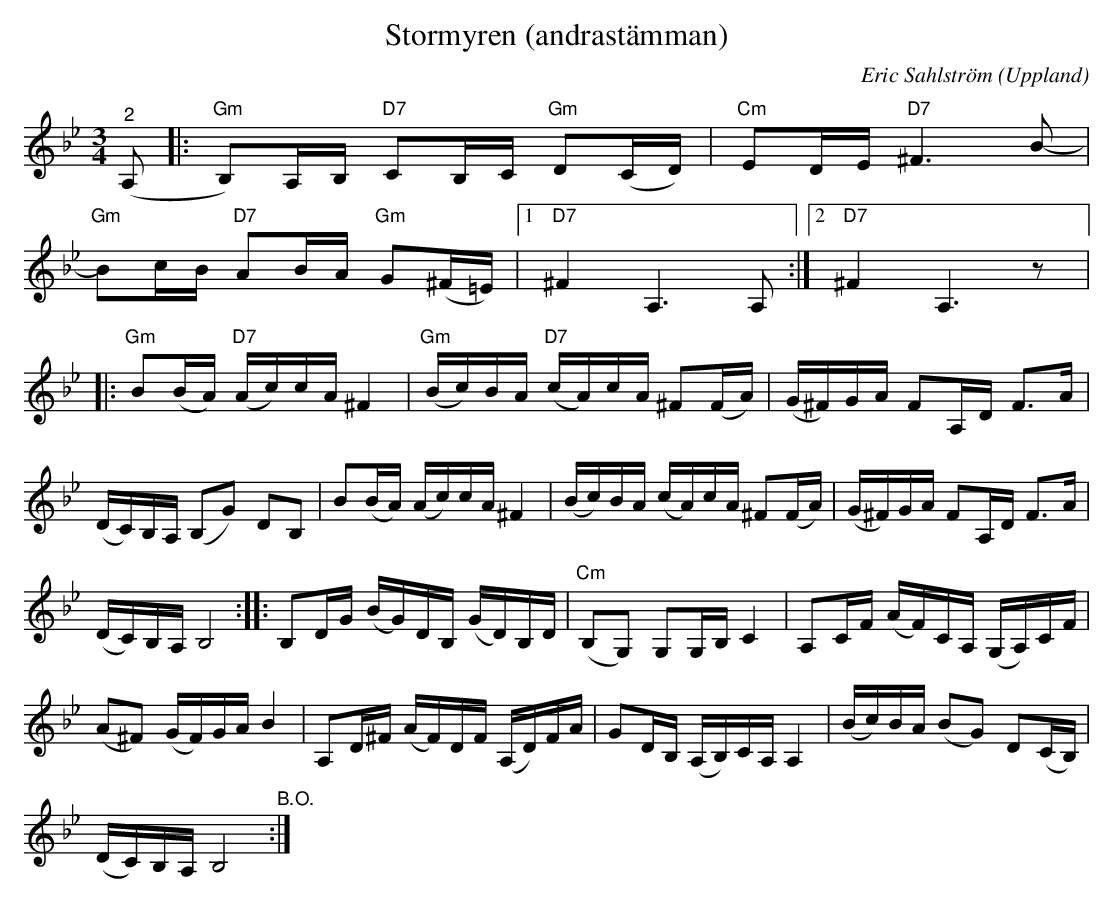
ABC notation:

X:1
T:Stormyren (andrastämman)
C:Eric Sahlström
O:Uppland
L:1/16
M:3/4
K:Gm
"^2" (A,2 |:"Gm" B,2)A,B,"D7" C2B,C"Gm" D2(CD) |"Cm" E2DE"D7" ^F6 B2- |
"Gm" B2cB"D7" A2BA"Gm" G2(^F=E) |1"D7" ^F4 A,6 A,2 :|2"D7" ^F4 A,6 z2 |:
"Gm" B2(BA)"D7" (Ac)cA ^F4 |"Gm" (Bc)BA"D7" (cA)cA ^F2(FA) | (G^F)GA F2A,D F2>A2 |
(DC)B,A, (B,2G2) D2B,2 | B2(BA) (Ac)cA ^F4 | (Bc)BA (cA)cA ^F2(FA) | (G^F)GA F2A,D F2>A2 |
(DC)B,A, B,8 :: B,2DG (BG)DB, (GD)B,D |"Cm" (B,2G,2) G,2G,B, C4 | A,2CF (AF)CA, (G,A,)CF |
(A2^F2) (GF)GA B4 | A,2D^F (AF)DF (A,D)FA | G2DB, (A,B,)CA, A,4 | (Bc)BA (B2G2) D2(CB,) |
(DC)B,A, B,8"^B.O." :|
